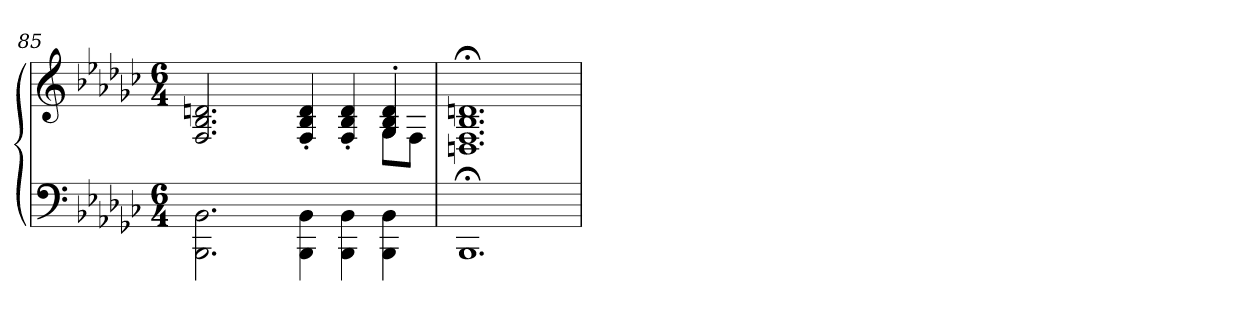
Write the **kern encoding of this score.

**kern	**kern
*part2	*part1
*staff2	*staff1
*clefF4	*clefG2
*k[b-e-a-d-g-c-]	*k[b-e-a-d-g-c-]
*M6/4	*M6/4
=85	=85
*	*^
2.BBB-\ 2.BB-\	2.F/ 2.B-/ 2.dn/	4ryy
*	*v	*v
4BBB-\ 4BB-\	4F/'> 4B-/'> 4d/'>
4BBB-\ 4BB-\	4F/'> 4B-/'> 4d/'>
*	*^
4BBB-\ 4BB-\	4G-/'> 4B-/'> 4d/'>	8G-\L
.	.	8FJ
*	*v	*v
=86	=86
1.BBB-;<	1.dn;< 1.B-;< 1.F;< 1.Dn;<
=	=
*-	*-
